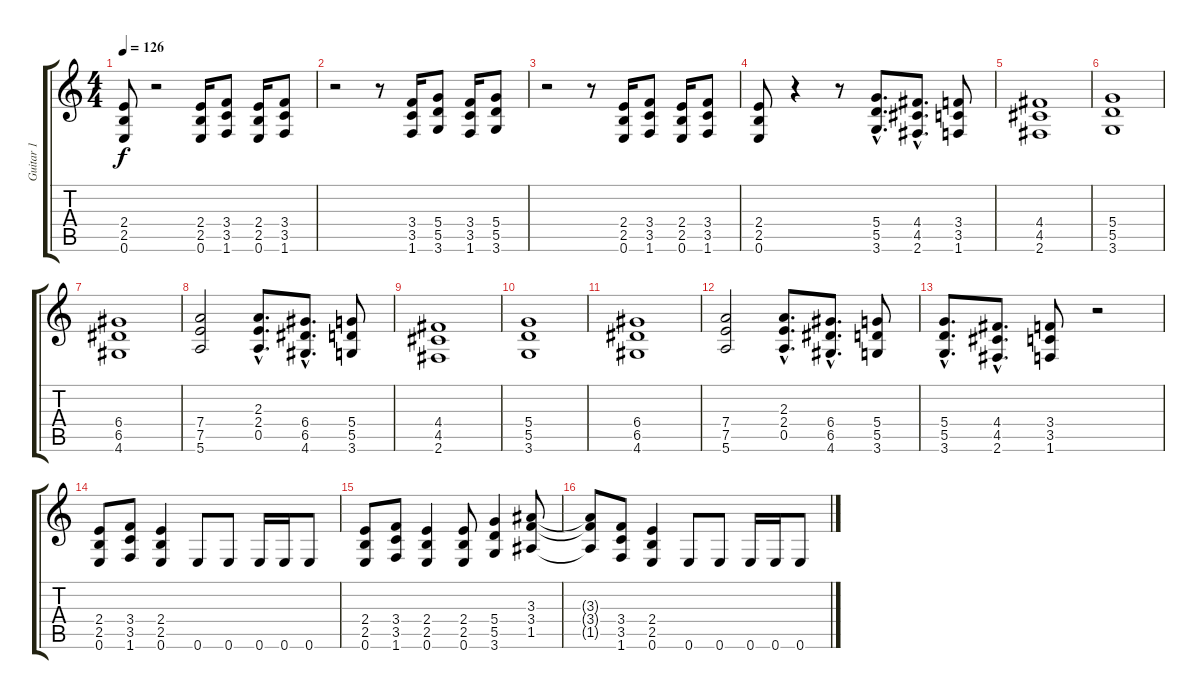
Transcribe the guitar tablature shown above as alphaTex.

\track ("Guitar 1" "Guitar 1") {instrument distortionguitar}
\staff {score tabs}
\tuning (E4 B3 G3 D3 A2 E2) {hide}
\ts (4 4)
\tempo 126
\clef g2
\ks c
(2.4 2.5 0.6).8{dy f} r.2 (2.4 2.5 0.6).16 (3.4 3.5 1.6).8 (2.4 2.5 0.6).16 (3.4 3.5 1.6).8 |
r.2 r.8 (3.4 3.5 1.6).16 (5.4 5.5 3.6).8 (3.4 3.5 1.6).16 (5.4 5.5 3.6).8 |
r.2 r.8 (2.4 2.5 0.6).16 (3.4 3.5 1.6).8 (2.4 2.5 0.6).16 (3.4 3.5 1.6).8 |
(2.4 2.5 0.6).8 r.4 r.8 (5.4{hac} 5.5{hac} 3.6{hac}).8{d} (4.4{hac} 4.5{hac} 2.6{hac}).8{d} (3.4 3.5 1.6).8 |
(4.4 4.5 2.6).1 |
(5.4 5.5 3.6).1 |
(6.4 6.5 4.6).1 |
(7.4 7.5 5.6).2 (2.3{hac} 2.4{hac} 0.5{hac}).8{d} (6.4{hac} 6.5{hac} 4.6{hac}).8{d} (5.4 5.5 3.6).8 |
(4.4 4.5 2.6).1 |
(5.4 5.5 3.6).1 |
(6.4 6.5 4.6).1 |
(7.4 7.5 5.6).2 (2.3{hac} 2.4{hac} 0.5{hac}).8{d} (6.4{hac} 6.5{hac} 4.6{hac}).8{d} (5.4 5.5 3.6).8 |
(5.4{hac} 5.5{hac} 3.6{hac}).8{d} (4.4{hac} 4.5{hac} 2.6{hac}).8{d} (3.4 3.5 1.6).8 r.2 |
(2.4 2.5 0.6).8 (3.4 3.5 1.6).8 (2.4 2.5 0.6).4 0.6.8 0.6.8 0.6.16 0.6.16 0.6.8 |
(2.4 2.5 0.6).8 (3.4 3.5 1.6).8 (2.4 2.5 0.6).4 (2.4 2.5 0.6).8 (5.4 5.5 3.6).4 (3.3 3.4 1.5).8 |
(3.3{t} 3.4{t} 1.5{t}).8 (3.4 3.5 1.6).8 (2.4 2.5 0.6).4 0.6.8 0.6.8 0.6.16 0.6.16 0.6.8
